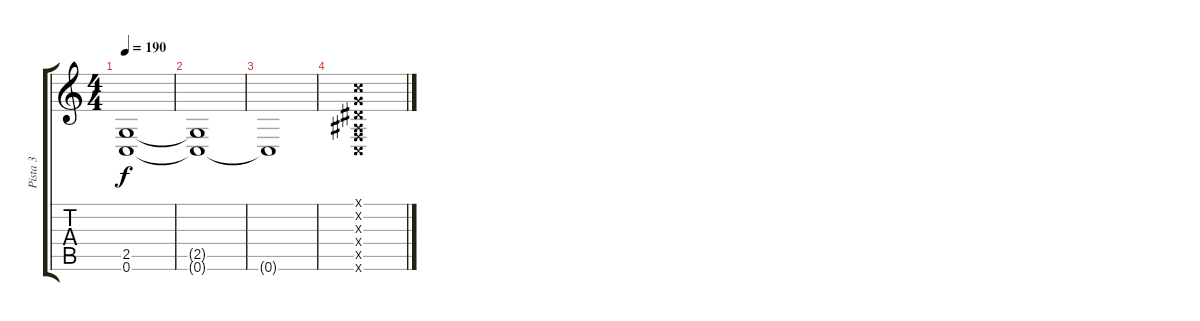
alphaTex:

\track ("Pista 3" "Pista 3") {instrument overdrivenguitar}
\staff {score tabs}
\tuning (C4 G3 Eb3 Bb2 F2 C2) {hide}
\ts (4 4)
\tempo 190
\clef g2
\ks c
(2.5{t} 0.6{t}).1{dy f} |
(2.5{t} 0.6{t}).1 |
0.6{t}.1 |
(0.1{x} 0.2{x} 0.3{x} 0.4{x} 0.5{x} 0.6{x}).1
